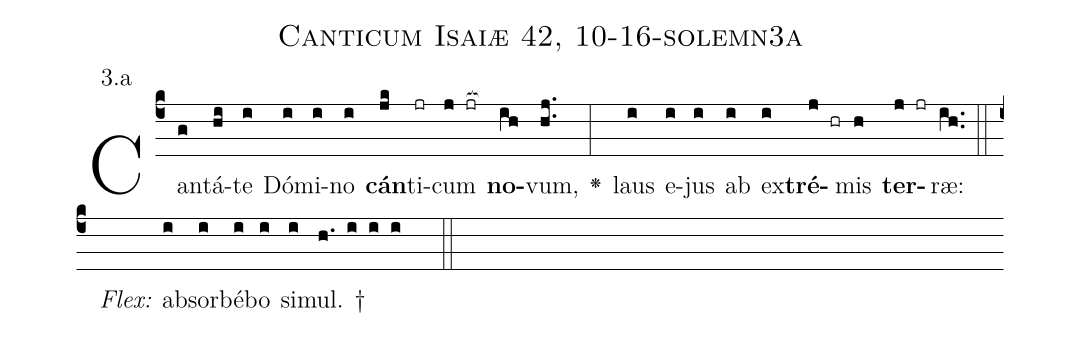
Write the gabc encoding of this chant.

name: Canticum Isaiæ 42, 10-16-solemn3a;
annotation: 3.a;
%%
(c4)Can(g)tá(hi)te(i) Dó(i)mi(i)no(i) <b>cán</b>(jk)ti(jr)cum(j jr[ocb:1{]) <b>no</b>(ih[ocb:0}])vum,(hj..) <v>\greheightstar</v>(:) laus(i) e(i)jus(i) ab(i) ex(i)<b>tré</b>(j hr)mis(h) <b>ter</b>(j jr)ræ:(ih..) (::)
<i>Flex:</i>()  ab(i)sor(i)bé(i)bo(i) si(i)mul. †(h. i i i  ::)

%E(i) u(i) o(j) u(h) a(j) e.(ih..) (::)
